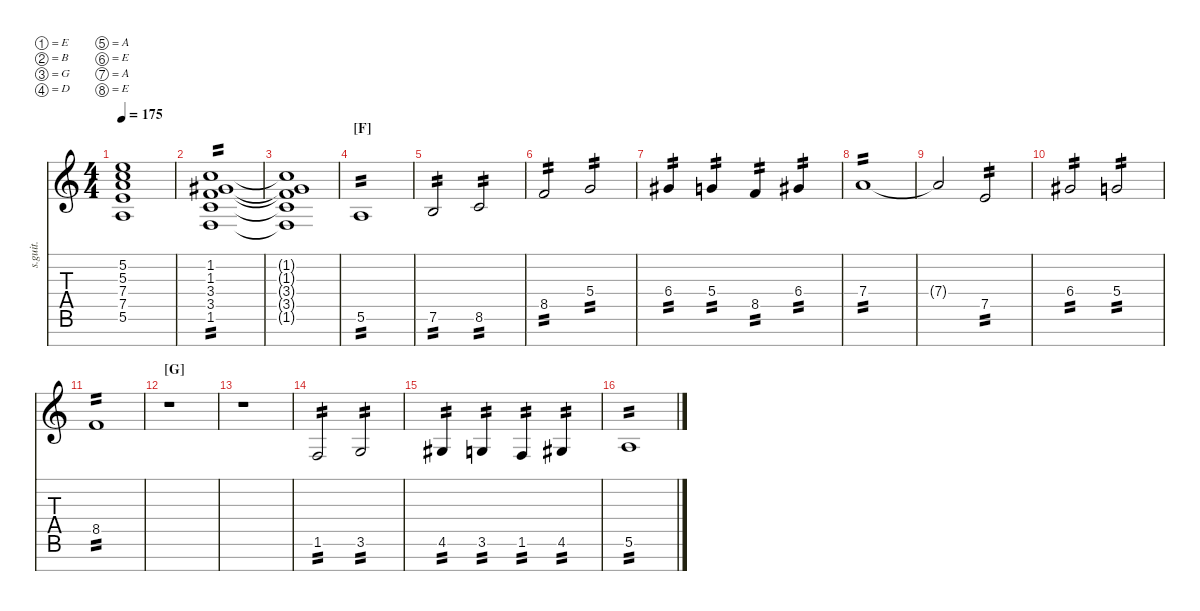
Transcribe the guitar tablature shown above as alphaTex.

\defaultSystemsLayout 4
\hideDynamics
\bracketExtendMode nobrackets
\track ("Rhythm Guitar Right" "s.guit.") {instrument distortionguitar}
\staff {score tabs}
\tuning (E4 B3 G3 D3 A2 E2 A1 E1)
\ts (4 4)
\tempo 175
\clef g2
\ks c
(5.2{t} 5.3{t} 7.4{t} 7.5{t} 5.6{t}).1{dy ff} |
(1.2 1.3{acc #} 3.4 3.5 1.6).1{tp 2} |
(1.2{t} 1.3{t acc #} 3.4{t} 3.5{t} 1.6{t}).1 |
\section ("F" "")
5.6.1{tp 2} |
7.6.2{tp 2} 8.6.2{tp 2} |
8.5.2{tp 2} 5.4.2{tp 2} |
6.4{acc #}.4{tp 2} 5.4.4{tp 2} 8.5.4{tp 2} 6.4{acc #}.4{tp 2} |
7.4.1{tp 2} |
7.4{t}.2 7.5.2{tp 2} |
6.4{acc #}.2{tp 2} 5.4.2{tp 2} |
8.5.1{tp 2} |
\section ("G" "")
r.1 |
r.1 |
1.6.2{tp 2} 3.6.2{tp 2} |
4.6{acc #}.4{tp 2} 3.6.4{tp 2} 1.6.4{tp 2} 4.6{acc #}.4{tp 2} |
5.6.1{tp 2}
